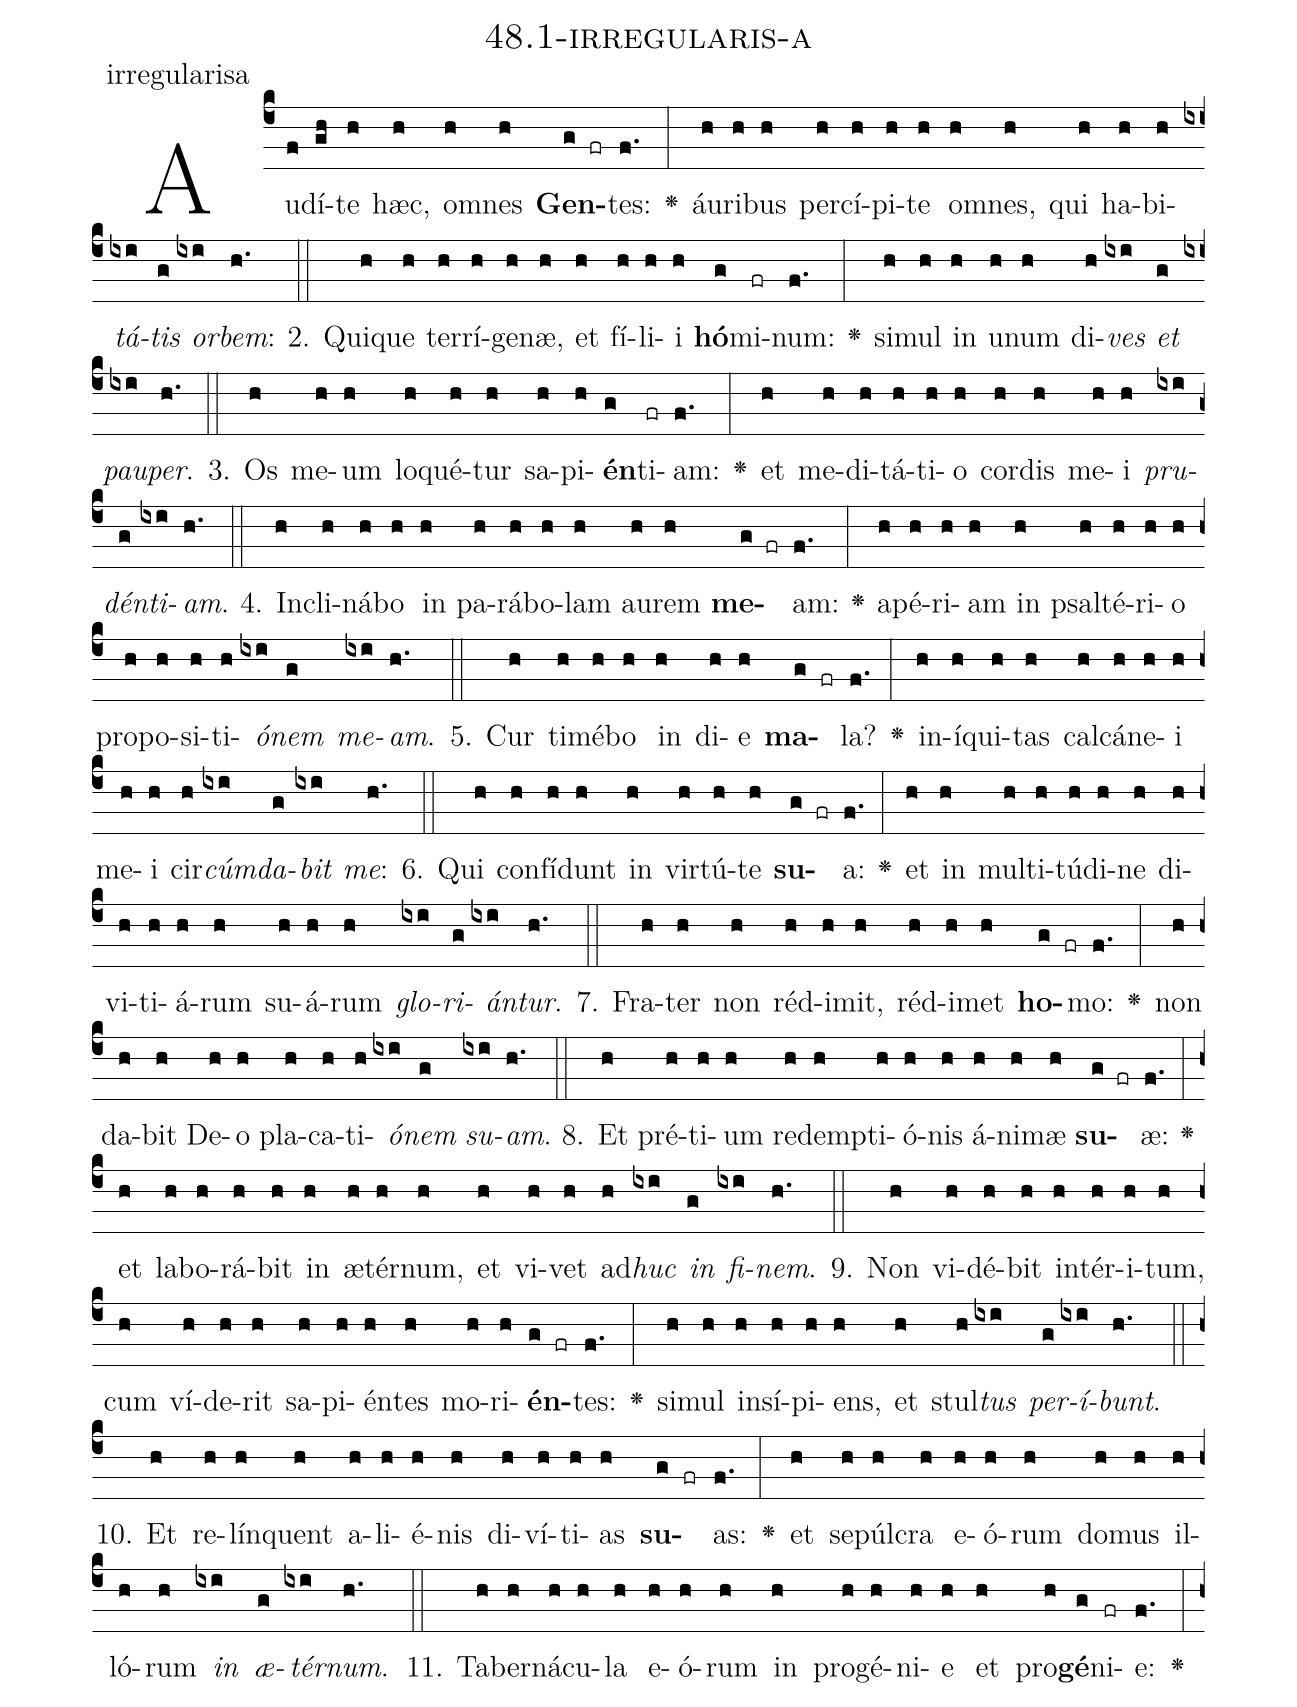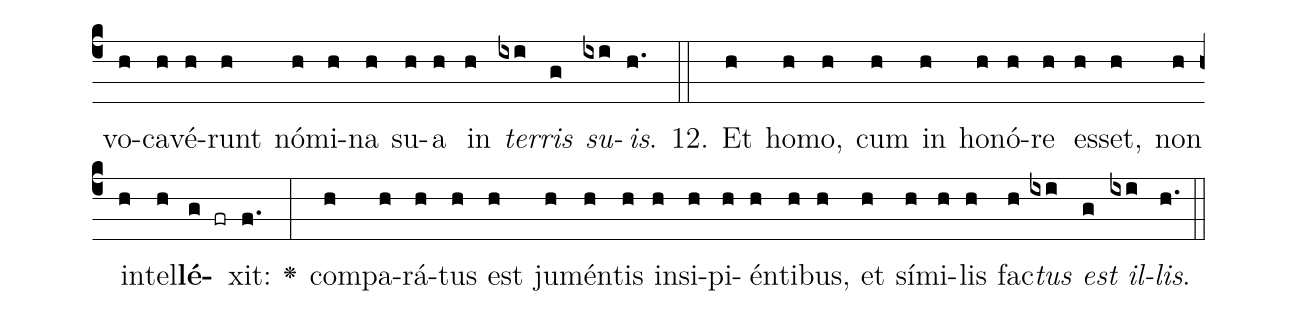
name: 48.1-irregularis-a;
annotation: irregularisa;
%%
(c4)Au(f)dí(gh)te(h) hæc,(h) om(h)nes(h) <b>Gen</b>(g fr)tes:(f.) <v>\greheightstar</v>(:) áu(h)ri(h)bus(h) per(h)cí(h)pi(h)te(h) om(h)nes,(h) qui(h) ha(h)bi(h)<i>tá</i>(ixi)<i>tis</i>(g) <i>or</i>(ixi)<i>bem</i>:(h.) (::)
2. Qui(h)que(h) ter(h)rí(h)ge(h)næ,(h) et(h) fí(h)li(h)i(h) <b>hó</b>(g)mi(fr)num:(f.) <v>\greheightstar</v>(:) si(h)mul(h) in(h) u(h)num(h) di(h)<i>ves</i>(ixi) <i>et</i>(g) <i>pau</i>(ixi)<i>per</i>.(h.) (::)
3. Os(h) me(h)um(h) lo(h)qué(h)tur(h) sa(h)pi(h)<b>én</b>(g)ti(fr)am:(f.) <v>\greheightstar</v>(:) et(h) me(h)di(h)tá(h)ti(h)o(h) cor(h)dis(h) me(h)i(h) <i>pru</i>(ixi)<i>dén</i>(g)<i>ti</i>(ixi)<i>am</i>.(h.) (::)
4. In(h)cli(h)ná(h)bo(h) in(h) pa(h)rá(h)bo(h)lam(h) au(h)rem(h) <b>me</b>(g fr)am:(f.) <v>\greheightstar</v>(:) a(h)pé(h)ri(h)am(h) in(h) psal(h)té(h)ri(h)o(h) pro(h)po(h)si(h)ti(h)<i>ó</i>(ixi)<i>nem</i>(g) <i>me</i>(ixi)<i>am</i>.(h.) (::)
5. Cur(h) ti(h)mé(h)bo(h) in(h) di(h)e(h) <b>ma</b>(g fr)la?(f.) <v>\greheightstar</v>(:) in(h)í(h)qui(h)tas(h) cal(h)cá(h)ne(h)i(h) me(h)i(h) cir(h)<i>cúm</i>(ixi)<i>da</i>(g)<i>bit</i>(ixi) <i>me</i>:(h.) (::)
6. Qui(h) con(h)fí(h)dunt(h) in(h) vir(h)tú(h)te(h) <b>su</b>(g fr)a:(f.) <v>\greheightstar</v>(:) et(h) in(h) mul(h)ti(h)tú(h)di(h)ne(h) di(h)vi(h)ti(h)á(h)rum(h) su(h)á(h)rum(h) <i>glo</i>(ixi)<i>ri</i>(g)<i>án</i>(ixi)<i>tur</i>.(h.) (::)
7. Fra(h)ter(h) non(h) réd(h)i(h)mit,(h) réd(h)i(h)met(h) <b>ho</b>(g fr)mo:(f.) <v>\greheightstar</v>(:) non(h) da(h)bit(h) De(h)o(h) pla(h)ca(h)ti(h)<i>ó</i>(ixi)<i>nem</i>(g) <i>su</i>(ixi)<i>am</i>.(h.) (::)
8. Et(h) pré(h)ti(h)um(h) red(h)emp(h)ti(h)ó(h)nis(h) á(h)ni(h)mæ(h) <b>su</b>(g fr)æ:(f.) <v>\greheightstar</v>(:) et(h) la(h)bo(h)rá(h)bit(h) in(h) æ(h)tér(h)num,(h) et(h) vi(h)vet(h) ad(h)<i>huc</i>(ixi) <i>in</i>(g) <i>fi</i>(ixi)<i>nem</i>.(h.) (::)
9. Non(h) vi(h)dé(h)bit(h) in(h)tér(h)i(h)tum,(h) cum(h) ví(h)de(h)rit(h) sa(h)pi(h)én(h)tes(h) mo(h)ri(h)<b>én</b>(g fr)tes:(f.) <v>\greheightstar</v>(:) si(h)mul(h) in(h)sí(h)pi(h)ens,(h) et(h) stul(h)<i>tus</i>(ixi) <i>per</i>(g)<i>í</i>(ixi)<i>bunt</i>.(h.) (::)
10. Et(h) re(h)lín(h)quent(h) a(h)li(h)é(h)nis(h) di(h)ví(h)ti(h)as(h) <b>su</b>(g fr)as:(f.) <v>\greheightstar</v>(:) et(h) se(h)púl(h)cra(h) e(h)ó(h)rum(h) do(h)mus(h) il(h)ló(h)rum(h) <i>in</i>(ixi) <i>æ</i>(g)<i>tér</i>(ixi)<i>num</i>.(h.) (::)
11. Ta(h)ber(h)ná(h)cu(h)la(h) e(h)ó(h)rum(h) in(h) pro(h)gé(h)ni(h)e(h) et(h) pro(h)<b>gé</b>(g)ni(fr)e:(f.) <v>\greheightstar</v>(:) vo(h)ca(h)vé(h)runt(h) nó(h)mi(h)na(h) su(h)a(h) in(h) <i>ter</i>(ixi)<i>ris</i>(g) <i>su</i>(ixi)<i>is</i>.(h.) (::)
12. Et(h) ho(h)mo,(h) cum(h) in(h) ho(h)nó(h)re(h) es(h)set,(h) non(h) in(h)tel(h)<b>lé</b>(g fr)xit:(f.) <v>\greheightstar</v>(:) com(h)pa(h)rá(h)tus(h) est(h) ju(h)mén(h)tis(h) in(h)si(h)pi(h)én(h)ti(h)bus,(h) et(h) sí(h)mi(h)lis(h) fac(h)<i>tus</i>(ixi) <i>est</i>(g) <i>il</i>(ixi)<i>lis</i>.(h.) (::)
